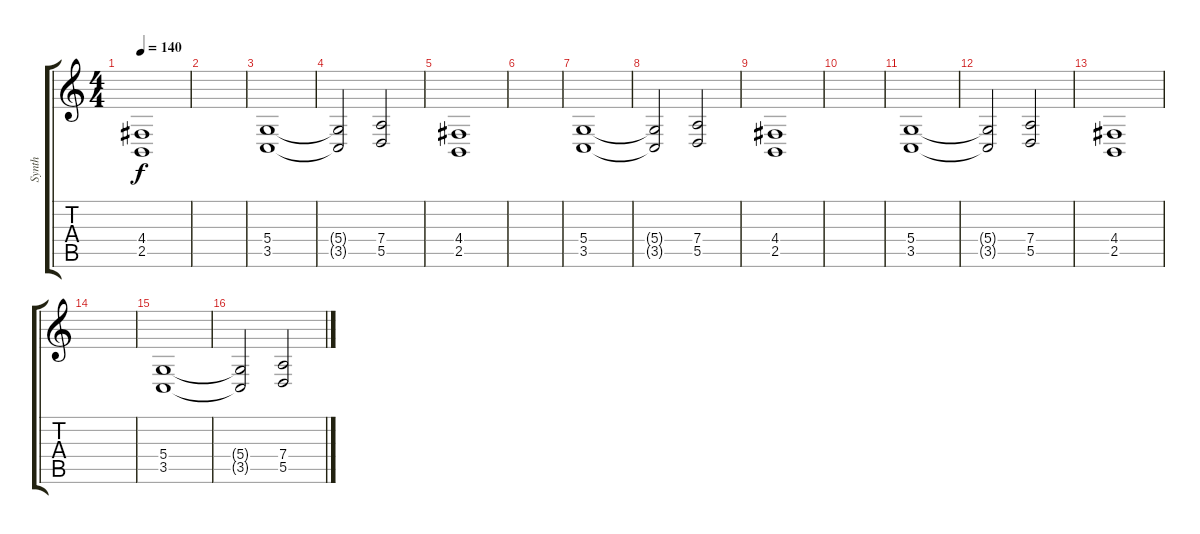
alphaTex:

\track ("Synth" "Synth") {instrument choiraahs}
\staff {score tabs}
\tuning (E4 B3 G3 D3 A2 E2) {hide}
\ts (4 4)
\tempo 140
\clef g2
\ks c
(4.4 2.5).1{dy f} |
|
(5.4 3.5).1 |
(5.4{t} 3.5{t}).2 (7.4 5.5).2 |
(4.4 2.5).1 |
|
(5.4 3.5).1 |
(5.4{t} 3.5{t}).2 (7.4 5.5).2 |
(4.4 2.5).1 |
|
(5.4 3.5).1 |
(5.4{t} 3.5{t}).2 (7.4 5.5).2 |
(4.4 2.5).1 |
|
(5.4 3.5).1 |
(5.4{t} 3.5{t}).2 (7.4 5.5).2
